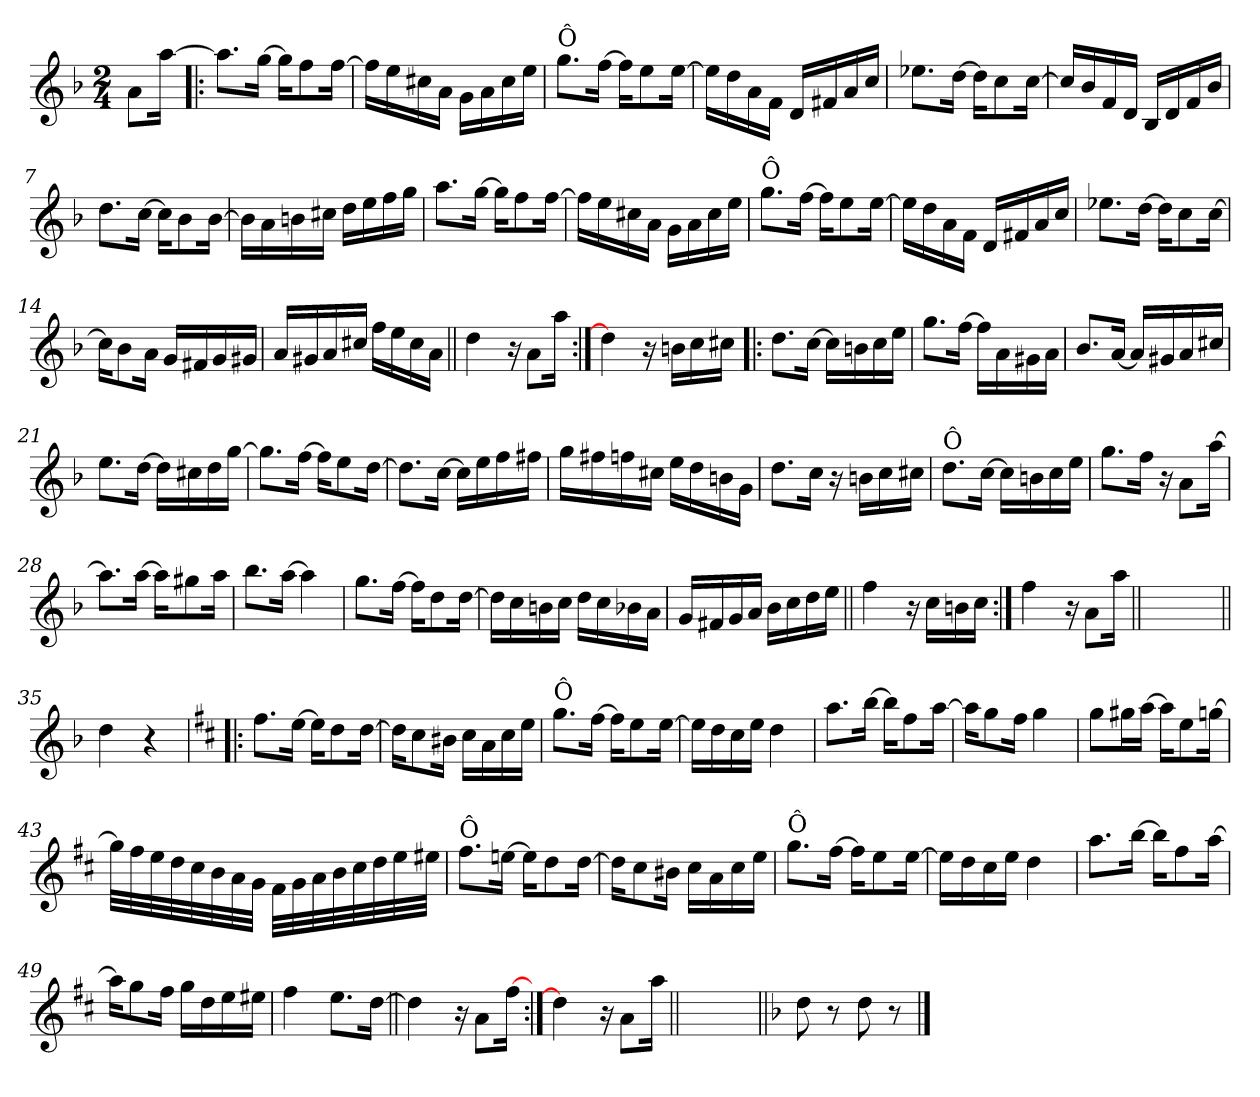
**kern
*part1
*staff1
*clefG2
*k[b-]
*F:
*M2/4
=
8a\L
[16aa\Jk
=1!|:
8.aa\L]
[16gg\Jk
16gg\KL]
8ff\
[16ff\Jk
=2
16ff\LL]
16ee\
16cc#X\
16a\JJ
16g\LL
16a\
16cc#\
16ee\JJ
=3
!LO:TX:a:t=Ô
8.gg\L
[16ff\Jk
16ff\KL]
8ee\
[16ee\Jk
=4
16ee\LL]
16dd\
16a\
16f\JJ
16d/LL
16f#X/
16a/
16cc/JJ
!!LO:LB:g=z
=5
8.ee-X\L
[16dd\Jk
16dd\KL]
8cc\
[16cc\Jk
=6
16cc/LL]
16b-/
16f/
16d/JJ
16B-/LL
16d/
16f/
16b-/JJ
=7
8.dd\L
[16cc\Jk
16cc\KL]
8b-\
[16b-\Jk
=8
16b-\LL]
16a\
16bn\
16cc#X\JJ
16dd\LL
16ee\
16ff\
16gg\JJ
!!LO:LB:g=z
=9
8.aa\L
[16gg\Jk
16gg\KL]
8ff\
[16ff\Jk
=10
16ff\LL]
16ee\
16cc#X\
16a\JJ
16g\LL
16a\
16cc#\
16ee\JJ
=11
!LO:TX:a:t=Ô
8.gg\L
[16ff\Jk
16ff\KL]
8ee\
[16ee\Jk
=12
16ee\LL]
16dd\
16a\
16f\JJ
16d/LL
16f#X/
16a/
16cc/JJ
!!LO:LB:g=z
=13
8.ee-X\L
[16dd\Jk
16dd\KL]
8cc\
[16cc\Jk
=14
16cc\KL]
8b-\
16a\Jk
16g/LL
16f#X/
16g/
16g#X/JJ
=15
16a/LL
16g#X/
16a/
16cc#X/JJ
16ff\LL
16ee\
16cc#\
16a\JJ
=16||
4dd\
16r
8a\L
16aa\Jk
!!LO:LB:g=z
=17:|!
4dd\]
16r
16bn\LL
16cc\
16cc#X\JJ
=18!|:
8.dd\L
[16cc\Jk
16cc\LL]
16bn\
16cc\
16ee\JJ
=19
8.gg\L
[16ff\Jk
16ff\LL]
16a\
16g#X\
16a\JJ
=20
8.b-/L
[16a/Jk
16a/LL]
16g#X/
16a/
16cc#X/JJ
!!LO:LB:g=z
=21
8.ee\L
[16dd\Jk
16dd\LL]
16cc#X\
16dd\
[16gg\JJ
=22
8.gg\L]
[16ff\Jk
16ff\KL]
8ee\
[16dd\Jk
=23
8.dd\L]
[16cc\Jk
16cc\LL]
16ee\
16ff\
16ff#X\JJ
=24
16gg\LL
16ff#X\
16ffn\
16cc#X\JJ
16ee\LL
16dd\
16bn\
16g\JJ
!!LO:LB:g=z
=25
8.dd\L
16cc\Jk
16r
16bn\LL
16cc\
16cc#X\JJ
=26
!LO:TX:a:t=Ô
8.dd\L
[16cc\Jk
16cc\LL]
16bn\
16cc\
16ee\JJ
=27
8.gg\L
16ff\Jk
16r
8a\L
[16aa\Jk
=28
8.aa\L]
[16aa\Jk
16aa\KL]
8gg#X\
16aa\Jk
!!LO:LB:g=z
=29
8.bb-\L
[16aa\Jk
4aa\]
=30
8.gg\L
[16ff\Jk
16ff\KL]
8dd\
[16dd\Jk
=31
16dd\LL]
16cc\
16bn\
16cc\JJ
16dd\LL
16cc\
16b-X\
16a\JJ
=32
16g/LL
16f#X/
16g/
16a/JJ
16b-\LL
16cc\
16dd\
16ee\JJ
!!LO:LB:g=z
=33||
4ff\
16r
16cc\LL
16bn\
16cc\JJ
=34:|!
4ff\
16r
8a\L
16aa\Jk
=34X1||
*stria0
2ryy
!!LO:PB:g=z
=35||
*stria5
4dd\
4r
=36!|:
*k[f#c#]
*D:
8.ff#\L
[16ee\Jk
16ee\KL]
8dd\
[16dd\Jk
=37
16dd\KL]
8cc#\
16b#X\Jk
16cc#\LL
16a\
16cc#\
16ee\JJ
=38
!LO:TX:a:t=Ô
8.gg\L
[16ff#\Jk
16ff#\KL]
8ee\
[16ee\Jk
!!LO:LB:g=z
=39
16ee\LL]
16dd\
16cc#\
16ee\JJ
4dd\
=40
8.aa\L
[16bb\Jk
16bb\KL]
8ff#\
[16aa\Jk
=41
16aa\KL]
8gg\
16ff#\Jk
4gg\
=42
8gg\L
16gg#X\L
[16aa\JJ
16aa\KL]
8ee\
[16ggn\Jk
!!LO:LB:g=z
=43
32gg\LLL]
32ff#\
32ee\
32dd\
32cc#\
32b\
32a\
32g\JJJ
32f#\LLL
32g\
32a\
32b\
32cc#\
32dd\
32ee\
32ee#X\JJJ
=44
!LO:TX:a:t=Ô
8.ff#\L
[16een\Jk
16ee\KL]
8dd\
[16dd\Jk
=45
16dd\KL]
8cc#\
16b#X\Jk
16cc#\LL
16a\
16cc#\
16ee\JJ
=46
!LO:TX:a:t=Ô
8.gg\L
[16ff#\Jk
16ff#\KL]
8ee\
[16ee\Jk
!!LO:LB:g=z
=47
16ee\LL]
16dd\
16cc#\
16ee\JJ
4dd\
=48
8.aa\L
[16bb\Jk
16bb\KL]
8ff#\
[16aa\Jk
=49
16aa\KL]
8gg\
16ff#\Jk
16gg\LL
16dd\
16ee\
16ee#X\JJ
=50
4ff#\
8.ee\L
[16dd\Jk
!!LO:LB:g=z
=51||
4dd\]
16r
8a\L
[16ff#\Jk
=52:|!
4dd\]
16r
8a\L
16aa\Jk
=53||
*stria0
2ryy
=54||
*stria5
*k[b-]
*F:
8dd\
8r
8dd\
8r
==
*-
